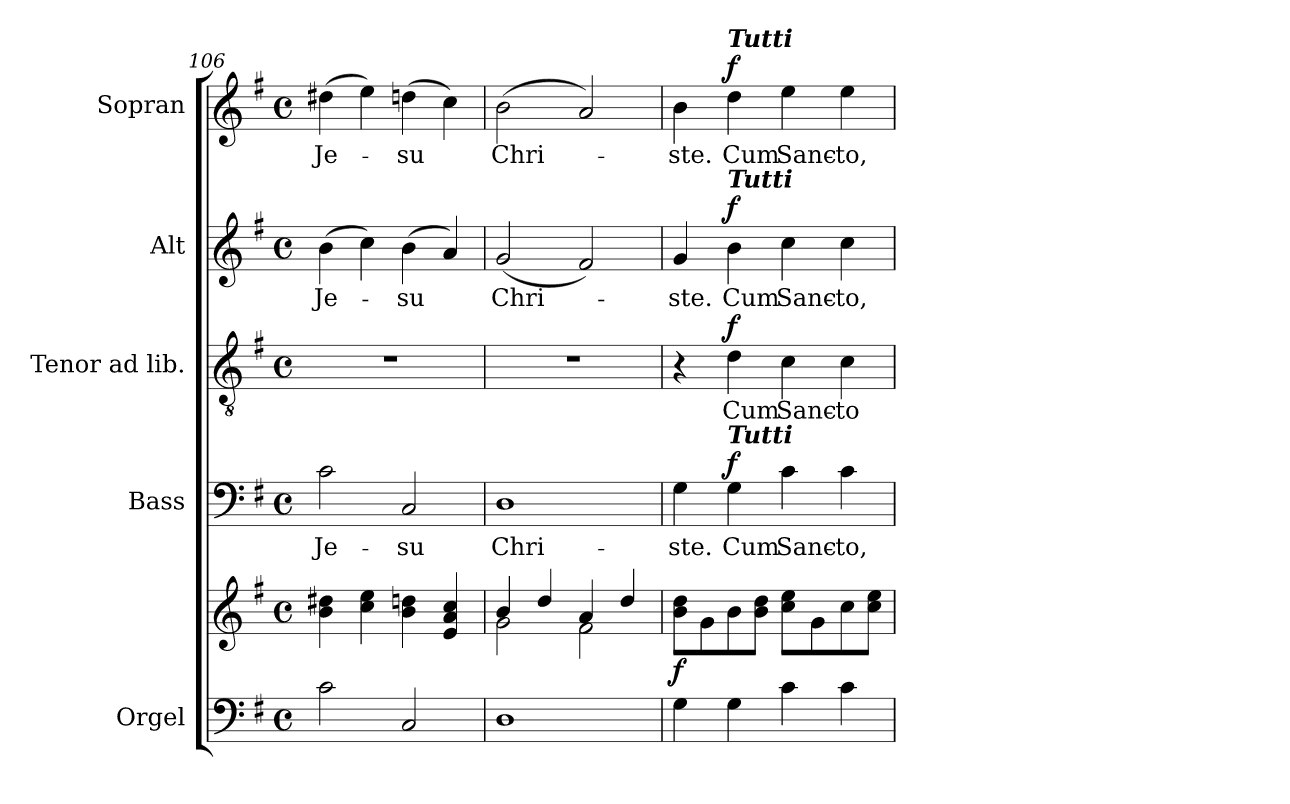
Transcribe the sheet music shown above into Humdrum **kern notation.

**kern	**kern	**dynam	**kern	**text	**dynam	**kern	**text	**dynam	**kern	**text	**dynam	**kern	**text	**dynam
*part5	*part5	*part5	*part4	*part4	*part4	*part3	*part3	*part3	*part2	*part2	*part2	*part1	*part1	*part1
*staff6	*staff5	*staff5/6	*staff4	*staff4	*staff4	*staff3	*staff3	*staff3	*staff2	*staff2	*staff2	*staff1	*staff1	*staff1
*I"Orgel	*	*	*I"Bass	*	*	*I"Tenor ad lib.	*	*	*I"Alt	*	*	*I"Sopran	*	*
*I'Org.	*	*	*I'B.	*	*	*I'T.	*	*	*I'A.	*	*	*I'S.	*	*
*clefF4	*clefG2	*	*clefF4	*	*	*clefGv2	*	*	*clefG2	*	*	*clefG2	*	*
*k[f#]	*k[f#]	*	*k[f#]	*	*	*k[f#]	*	*	*k[f#]	*	*	*k[f#]	*	*
*G:	*G:	*	*G:	*	*	*G:	*	*	*G:	*	*	*G:	*	*
*M4/4	*M4/4	*	*M4/4	*	*	*M4/4	*	*	*M4/4	*	*	*M4/4	*	*
*met(c)	*met(c)	*	*met(c)	*	*	*met(c)	*	*	*met(c)	*	*	*met(c)	*	*
=106	=106	=106	=106	=106	=106	=106	=106	=106	=106	=106	=106	=106	=106	=106
!	!	!	!	!LO:LY:b	!	!	!	!	!	!LO:LY:b	!	!	!LO:LY:b	!
2c\	4b\ 4dd#X\	.	2c\	Je-	.	1r	.	.	(>4b\	Je-	.	(>4dd#X\	Je-	.
.	4cc\ 4ee\	.	.	.	.	.	.	.	4cc\)	.	.	4ee\)	.	.
!	!	!	!	!LO:LY:b	!	!	!	!	!	!LO:LY:b	!	!	!LO:LY:b	!
2C/	4b\ 4ddn\	.	2C/	-su	.	.	.	.	(>4b\	-su	.	(>4ddn\	-su	.
.	4e/ 4a/ 4cc/	.	.	.	.	.	.	.	4a/)	.	.	4cc\)	.	.
=107	=107	=107	=107	=107	=107	=107	=107	=107	=107	=107	=107	=107	=107	=107
*	*^	*	*	*	*	*	*	*	*	*	*	*	*	*
!	!	!	!	!	!LO:LY:b	!	!	!	!	!	!LO:LY:b	!	!	!LO:LY:b	!
1D	4b/	2g\	.	1D	Chri-	.	1r	.	.	(<2g/	Chri-	.	(>2b\	Chri-	.
.	4dd/	.	.	.	.	.	.	.	.	.	.	.	.	.	.
.	4a/	2f#\	.	.	.	.	.	.	.	2f#/)	.	.	2a/)	.	.
.	4dd/	.	.	.	.	.	.	.	.	.	.	.	.	.	.
*	*v	*v	*	*	*	*	*	*	*	*	*	*	*	*	*
=108	=108	=108	=108	=108	=108	=108	=108	=108	=108	=108	=108	=108	=108	=108
!	!	!LO:DY:b	!	!LO:LY:b	!	!	!	!	!	!LO:LY:b	!	!	!LO:LY:b	!
4G\	8b\ 8dd\L	f	4G\	-ste.	.	4r	.	.	4g/	-ste.	.	4b\	-ste.	.
.	8g\	.	.	.	.	.	.	.	.	.	.	.	.	.
!	!	!	!	!	!	!	!	!	!	!	!	!LO:TX:a:Bi:t=Tutti	!	!
!	!	!	!	!	!	!	!	!	!LO:TX:a:Bi:t=Tutti	!	!	!	!	!
!	!	!	!LO:TX:a:Bi:t=Tutti	!	!	!	!	!	!	!	!	!	!	!
!	!	!	!	!LO:LY:b	!LO:DY:a	!	!LO:LY:b	!LO:DY:a	!	!LO:LY:b	!LO:DY:a	!	!LO:LY:b	!LO:DY:a
4G\	8b\	.	4G\	Cum	f	4d\	Cum	f	4b\	Cum	f	4dd\	Cum	f
.	8b\ 8dd\J	.	.	.	.	.	.	.	.	.	.	.	.	.
!	!	!	!	!LO:LY:b	!	!	!LO:LY:b	!	!	!LO:LY:b	!	!	!LO:LY:b	!
4c\	8cc\ 8ee\L	.	4c\	Sanc-	.	4c\	Sanc-	.	4cc\	Sanc-	.	4ee\	Sanc-	.
.	8g\	.	.	.	.	.	.	.	.	.	.	.	.	.
!	!	!	!	!LO:LY:b	!	!	!LO:LY:b	!	!	!LO:LY:b	!	!	!LO:LY:b	!
4c\	8cc\	.	4c\	-to,	.	4c\	-to	.	4cc\	-to,	.	4ee\	-to,	.
.	8cc\ 8ee\J	.	.	.	.	.	.	.	.	.	.	.	.	.
=	=	=	=	=	=	=	=	=	=	=	=	=	=	=
*-	*-	*-	*-	*-	*-	*-	*-	*-	*-	*-	*-	*-	*-	*-
